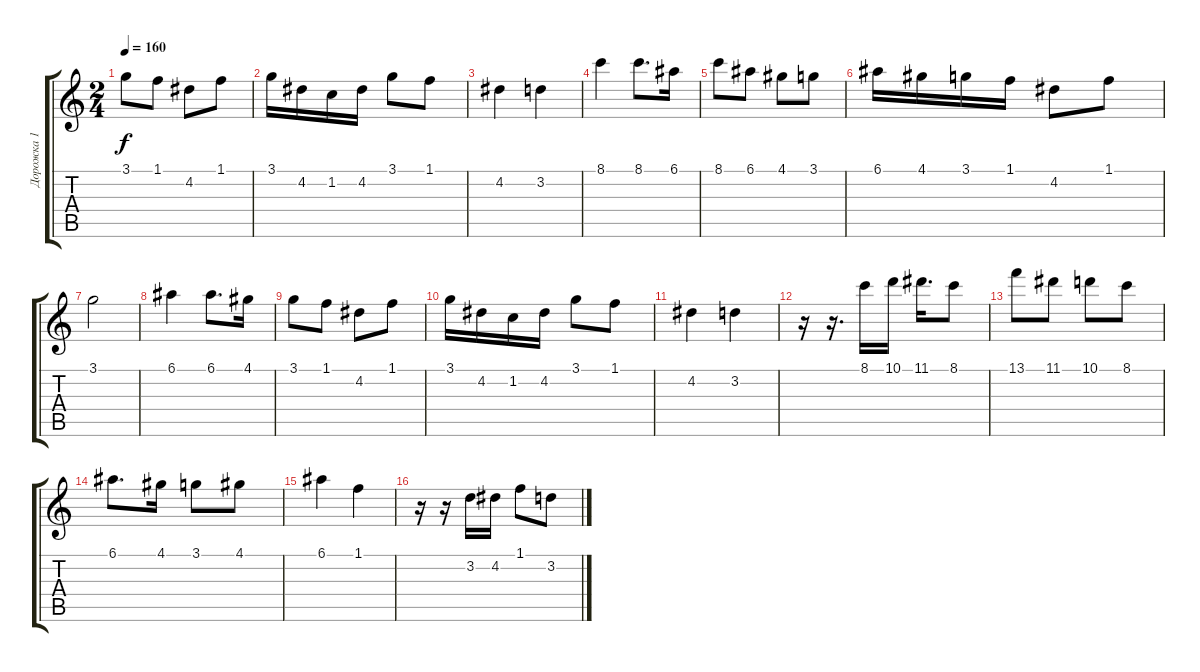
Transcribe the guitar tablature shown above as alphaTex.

\track ("Дорожка 1" "Дорожка 1") {instrument electricguitarjazz}
\staff {score tabs}
\tuning (E4 B3 G3 D3 A2 E2) {hide}
\ts (2 4)
\tempo 160
\clef g2
\ks c
3.1.8{dy f} 1.1.8 4.2.8 1.1.8 |
3.1.16 4.2.16 1.2.16 4.2.16 3.1.8 1.1.8 |
4.2.4 3.2.4 |
8.1.4 8.1.8{d} 6.1.16 |
8.1.8 6.1.8 4.1.8 3.1.8 |
6.1.16 4.1.16 3.1.16 1.1.16 4.2.8 1.1.8 |
3.1.2 |
6.1.4 6.1.8{d} 4.1.16 |
3.1.8 1.1.8 4.2.8 1.1.8 |
3.1.16 4.2.16 1.2.16 4.2.16 3.1.8 1.1.8 |
4.2.4 3.2.4 |
r.16 r.16{d} 8.1.16 10.1.16 11.1.16{d} 8.1.8 |
13.1.8 11.1.8 10.1.8 8.1.8 |
6.1.8{d} 4.1.16 3.1.8 4.1.8 |
6.1.4 1.1.4 |
r.16 r.16 3.2.16 4.2.16 1.1.8 3.2.8
